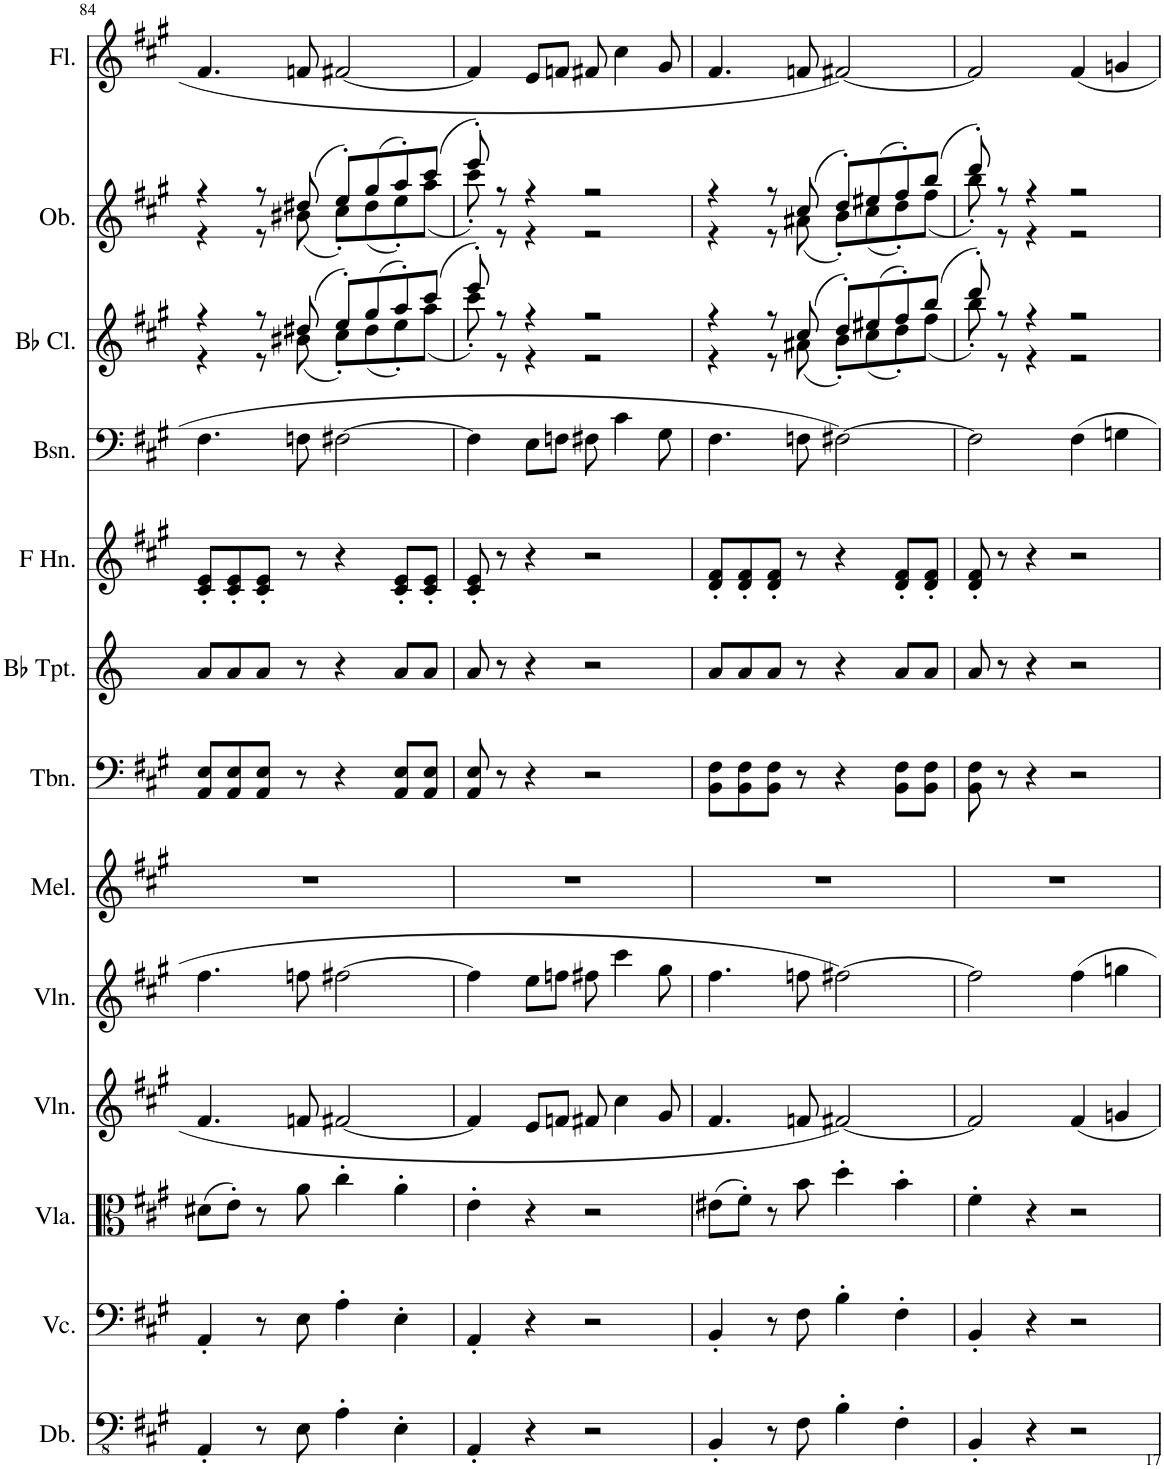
**kern	**kern	**kern	**kern	**kern	**kern	**kern	**kern	**kern	**kern	**kern	**kern	**kern
*part13	*part12	*part11	*part10	*part9	*part8	*part7	*part6	*part5	*part4	*part3	*part2	*part1
*staff13	*staff12	*staff11	*staff10	*staff9	*staff8	*staff7	*staff6	*staff5	*staff4	*staff3	*staff2	*staff1
*I"Double Bass	*I"Violoncello	*I"Viola	*I"Violin	*I"Violin	*I"Melodica	*I"Trombone	*I"Bb Trumpet	*I"Horn in F	*I"Bassoon	*I"Bb Clarinet	*I"Oboe	*I"Flute
*I'Db.	*I'Vc.	*I'Vla.	*I'Vln.	*I'Vln.	*I'Mel.	*I'Tbn.	*I'Bb Tpt.	*	*I'Bsn.	*I'Bb Cl.	*I'Ob.	*I'Fl.
!!LO:PB:g=z
*clefFv4	*clefF4	*clefC3	*clefG2	*clefG2	*clefG2	*clefF4	*clefG2	*clefG2	*clefF4	*clefG2	*clefG2	*clefG2
*ITrd7c12	*	*	*	*	*	*	*ITrd1c2	*ITrd4c7	*	*ITrd1c2	*	*
*k[f#c#g#]	*k[f#c#g#]	*k[f#c#g#]	*k[f#c#g#]	*k[f#c#g#]	*k[f#c#g#]	*k[f#c#g#]	*k[]	*k[f#c#g#]	*k[f#c#g#]	*k[f#c#g#]	*k[f#c#g#]	*k[f#c#g#]
*M4/4	*M4/4	*M4/4	*M4/4	*M4/4	*M4/4	*M4/4	*M4/4	*M4/4	*M4/4	*M4/4	*M4/4	*M4/4
=84	=84	=84	=84	=84	=84	=84	=84	=84	=84	=84	=84	=84
*	*	*	*	*	*	*	*	*	*	*^	*^	*
4AAA'/	4AA'/	(8d#X\L	4.f#/	4.ff#\	1r	8AA/ 8E/L	8a/L	8c#/' 8e/'L	4.F#\	4r	4r	4r	4r	4.f#/
.	.	8e'\J)	.	.	.	8AA/ 8E/	8a/	8c#/' 8e/'	.	.	.	.	.	.
8r	8r	8r	.	.	.	8AA/ 8E/J	8a/J	8c#/' 8e/'J	.	8r	8r	8r	8r	.
8EE\	8E\	8a\	8fn/	8ffn\	.	8r	8r	8r	8Fn\	(8dd#X/	(8b#X\	(8dd#X/	(8b#X\	8fn/
4AA'\	4A'\	4cc#'\	[2f#X/	[2ff#X\	.	4r	4r	4r	[2F#X\	8ee'/L)	8cc#'\L)	8ee'/L)	8cc#'\L)	[2f#X/
.	.	.	.	.	.	.	.	.	.	(8gg#/	(8dd#\	(8gg#/	(8dd#\	.
4EE'\	4E'\	4a'\	.	.	.	8AA/ 8E/L	8a/L	8c#/' 8e/'L	.	8aa'/)	8ee'\)	8aa'/)	8ee'\)	.
.	.	.	.	.	.	8AA/ 8E/J	8a/J	8c#/' 8e/'J	.	(8ccc#/J	(8aa\J	(8ccc#/J	(8aa\J	.
=85	=85	=85	=85	=85	=85	=85	=85	=85	=85	=85	=85	=85	=85	=85
4AAA'/	4AA'/	4e'\	4f#/]	4ff#\]	1r	8AA/ 8E/	8a/	8c#/' 8e/'	4F#\]	8eee'/)	8ccc#'\)	8eee'/)	8ccc#'\)	4f#/]
.	.	.	.	.	.	8r	8r	8r	.	8r	8r	8r	8r	.
4r	4r	4r	8e/L	8ee\L	.	4r	4r	4r	8E\L	4r	4r	4r	4r	8e/L
.	.	.	8fn/J	8ffn\J	.	.	.	.	8Fn\J	.	.	.	.	8fn/J
2r	2r	2r	8f#X/	8ff#X\	.	2r	2r	2r	8F#X\	2r	2r	2r	2r	8f#X/
.	.	.	4cc#\	4ccc#\	.	.	.	.	4c#\	.	.	.	.	4cc#\
.	.	.	8g#/	8gg#\	.	.	.	.	8G#\	.	.	.	.	8g#/
=86	=86	=86	=86	=86	=86	=86	=86	=86	=86	=86	=86	=86	=86	=86
4BBB'/	4BB'/	(8e#X\L	4.f#/	4.ff#\	1r	8BB\ 8F#\L	8a/L	8d/' 8f#/'L	4.F#\	4r	4r	4r	4r	4.f#/
.	.	8f#'\J)	.	.	.	8BB\ 8F#\	8a/	8d/' 8f#/'	.	.	.	.	.	.
8r	8r	8r	.	.	.	8BB\ 8F#\J	8a/J	8d/' 8f#/'J	.	8r	8r	8r	8r	.
8FF#\	8F#\	8b\	8fn/	8ffn\	.	8r	8r	8r	8Fn\	(8cc#/	(8a#X\	(8cc#/	(8a#X\	8fn/
4BB'\	4B'\	4dd'\	[2f#X/	[2ff#X\	.	4r	4r	4r	[2F#X\	8dd'/L)	8b'\L)	8dd'/L)	8b'\L)	[2f#X/
.	.	.	.	.	.	.	.	.	.	(8ee#X/	(8cc#\	(8ee#X/	(8cc#\	.
4FF#'\	4F#'\	4b'\	.	.	.	8BB\ 8F#\L	8a/L	8d/' 8f#/'L	.	8ff#'/)	8dd'\)	8ff#'/)	8dd'\)	.
.	.	.	.	.	.	8BB\ 8F#\J	8a/J	8d/' 8f#/'J	.	(8bb/J	(8ff#\J	(8bb/J	(8ff#\J	.
=87	=87	=87	=87	=87	=87	=87	=87	=87	=87	=87	=87	=87	=87	=87
4BBB'/	4BB'/	4f#'\	2f#/]	2ff#\]	1r	8BB\ 8F#\	8a/	8d/' 8f#/'	2F#\]	8ddd'/)	8bb'\)	8ddd'/)	8bb'\)	2f#/]
.	.	.	.	.	.	8r	8r	8r	.	8r	8r	8r	8r	.
4r	4r	4r	.	.	.	4r	4r	4r	.	4r	4r	4r	4r	.
2r	2r	2r	4f#/	4ff#\	.	2r	2r	2r	4F#\	2r	2r	2r	2r	4f#/
.	.	.	4gn/	4ggn\	.	.	.	.	4Gn\	.	.	.	.	4gn/
*	*	*	*	*	*	*	*	*	*	*v	*v	*	*	*
*	*	*	*	*	*	*	*	*	*	*	*v	*v	*
=	=	=	=	=	=	=	=	=	=	=	=	=
*-	*-	*-	*-	*-	*-	*-	*-	*-	*-	*-	*-	*-
